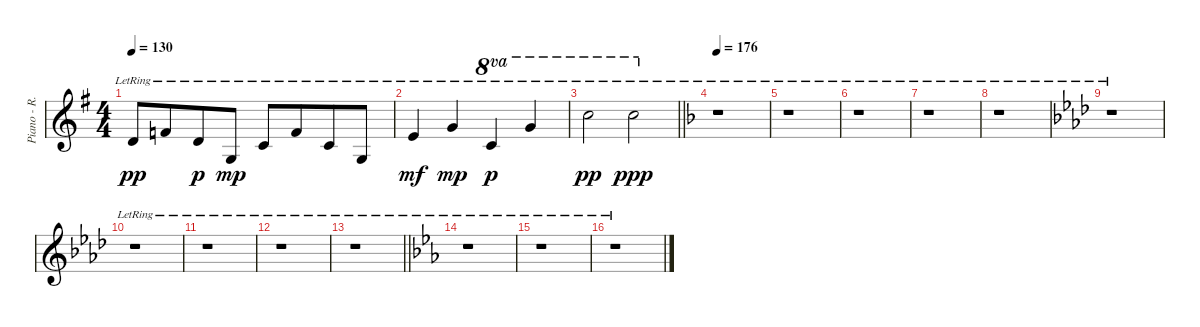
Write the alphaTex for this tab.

\track ("Piano - R.H" "Piano - R.") {instrument brightacousticpiano}
\staff {score}
\tuning (E4 B3 G3 D3 A2 E2 B1) {hide}
\ts (4 4)
\tempo 130
\clef g2
\ks g
12.4{lr}.8{dy pp} 10.3{lr}.8{beam merge} 12.4{lr}.8{dy p} 10.5{lr}.8{dy mp beam split} 10.4{lr}.8 10.3{lr}.8{beam merge} 10.4{lr}.8 10.5{lr}.8 |
14.4{lr}.4{dy mf} 12.3{lr}.4{dy mp} 13.2{lr}.4{ot 8va dy p} 15.1{lr}.4{ot 8va} |
\barLineRight lightlight
20.1{lr}.2{ot 8va dy pp} 20.1{lr}.2{ot 8va dy ppp} |
\section ("" "")
\tempo 176
\ks dminor
r.1 |
r.1 |
r.1 |
r.1 |
r.1 |
\ks fminor
r.1 |
r.1 |
r.1 |
r.1 |
\barLineRight lightlight
r.1 |
\section ("" "")
\ks cminor
r.1 |
r.1 |
r.1
